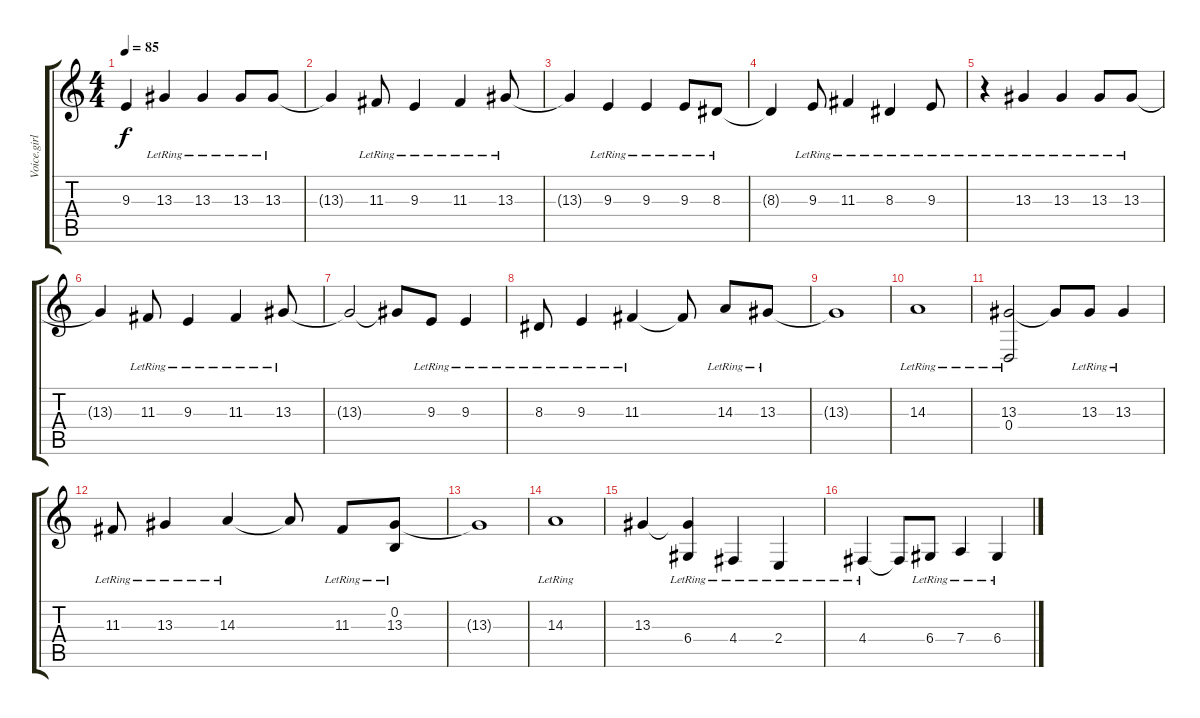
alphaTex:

\track ("Voice.girl" "Voice.girl") {instrument brightacousticpiano}
\staff {score tabs}
\tuning (E4 B3 G3 D3 A2 E2) {hide}
\ts (4 4)
\tempo 85
\clef g2
\ks c
9.3{t}.4{dy f} 13.3{lr}.4 13.3{lr}.4 13.3{lr}.8 13.3{lr}.8 |
13.3{t}.4 11.3{lr}.8 9.3{lr}.4 11.3{lr}.4 13.3{lr}.8 |
13.3{t}.4 9.3{lr}.4 9.3{lr}.4 9.3{lr}.8 8.3{lr}.8 |
8.3{t}.4 9.3{lr}.8 11.3{lr}.4 8.3{lr}.4 9.3{lr}.8 |
r.4 13.3{lr}.4 13.3{lr}.4 13.3{lr}.8 13.3{lr}.8 |
13.3{t}.4 11.3{lr}.8 9.3{lr}.4 11.3{lr}.4 13.3{lr}.8 |
13.3{t}.2 13.3{t}.8 9.3{lr}.8 9.3{lr}.4 |
8.3{lr}.8 9.3{lr}.4 11.3{lr}.4 11.3{t}.8 14.3{lr}.8 13.3{lr}.8 |
13.3{t}.1 |
14.3{lr}.1 |
(13.3{lr} 0.4).2 13.3{t}.8 13.3{lr}.8 13.3{lr}.4 |
11.3{lr}.8 13.3{lr}.4 14.3{lr}.4 14.3{t}.8 11.3{lr}.8 (0.2 13.3{lr}).8 |
13.3{t}.1 |
14.3{lr}.1 |
13.3.4 (13.3{t} 6.4{lr}).4 4.4{lr}.4 2.4{lr}.4 |
4.4{lr}.4 4.4{t}.8 6.4{lr}.8 7.4{lr}.4 6.4{lr}.4
